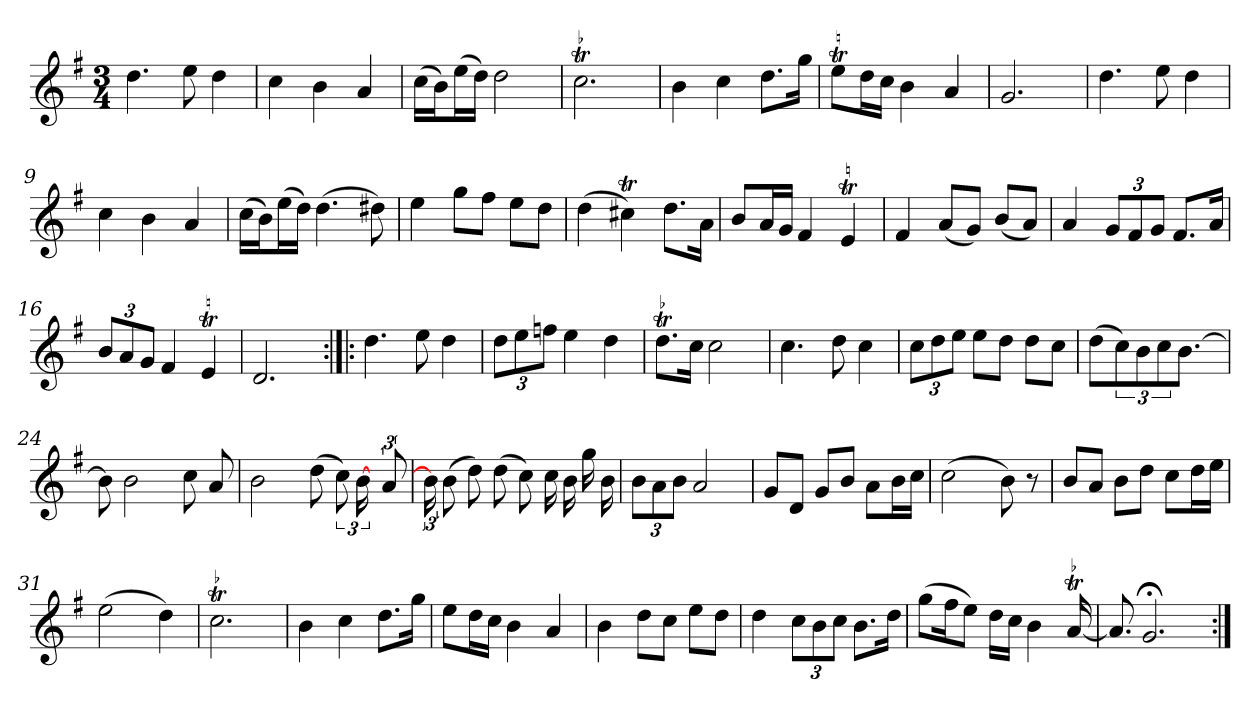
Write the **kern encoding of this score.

**kern
*part1
*staff1
*clefG2
*k[f#]
*G:
*M3/4
*MM120
=1
4.dd
8ee
4dd
=2
4cc
4b
4a
=3
(16cc\LL
16b\J)
(16ee\L
16dd\JJ)
2dd
=4
!LO:TR:acc=-
2.cct
=5
4b
4cc
8.dd\L
16gg\Jk
=6
8eet\L
16dd\L
16cc\JJ
4b
4a
=7
2.g
=8
4.dd
8ee
4dd
=9
4cc
4b
4a
=10
(16cc\LL
16b\J)
(16ee\L
16dd\JJ)
(4.dd
8dd#X)
=11
4ee
8gg\L
8ff#\J
8ee\L
8dd\J
=12
(4dd
4cc#Xt)
8.dd\L
16a\Jk
=13
8b/L
16a/L
16g/JJ
4f#
4et
=14
4f#
(8a/L
8g/J)
(8b/L
8a/J)
=15
4a
12g/L
12f#/
12g/J
8.f#/L
16a/Jk
=16
12b/L
12a/
12g/J
4f#
4et
=17
2.d
=18:|!|:
4.dd
8ee
4dd
=19
12dd\L
12ee\
12ffn\J
4ee
4dd
=20
!LO:TR:acc=-
8.ddt\L
16cc\Jk
2cc
=21
4.cc
8dd
4cc
=22
12cc\L
12dd\
12ee\J
8ee\L
8dd\J
8dd\L
8cc\J
=23
(8dd\L
12cc\)
12b\J
12cc
[4.b
=24
8b]
2b
8cc
8a
=25
2b
(8dd
12cc)
[24b
24ryy
12a
=26
24b]
(8b
8dd)
(8dd
8cc)
16cc
16b
16gg
16b
=27
12b\L
12a\
12b\J
2a
=28
8g/L
8d/J
8g/L
8b/J
8a\L
16b\L
16cc\JJ
=29
(2cc
8b)
8r
=30
8b/L
8a/J
8b\L
8dd\J
8cc\L
16dd\L
16ee\JJ
=31
(2ee
4dd)
=32
!LO:TR:acc=-
2.cct
=33
4b
4cc
8.dd\L
16gg\Jk
=34
8ee\L
16dd\L
16cc\JJ
4b
4a
=35
4b
8dd\L
8cc\J
8ee\L
8dd\J
=36
4dd
12cc\L
12b\
12cc\J
8.b\L
16dd\Jk
=37
(8gg\L
16ff#\K
8ee\J)
16dd\LL
16cc\JJ
4b
!LO:TR:acc=-
[16at
=38
8.a]
2.g;<
=:|!
*-
